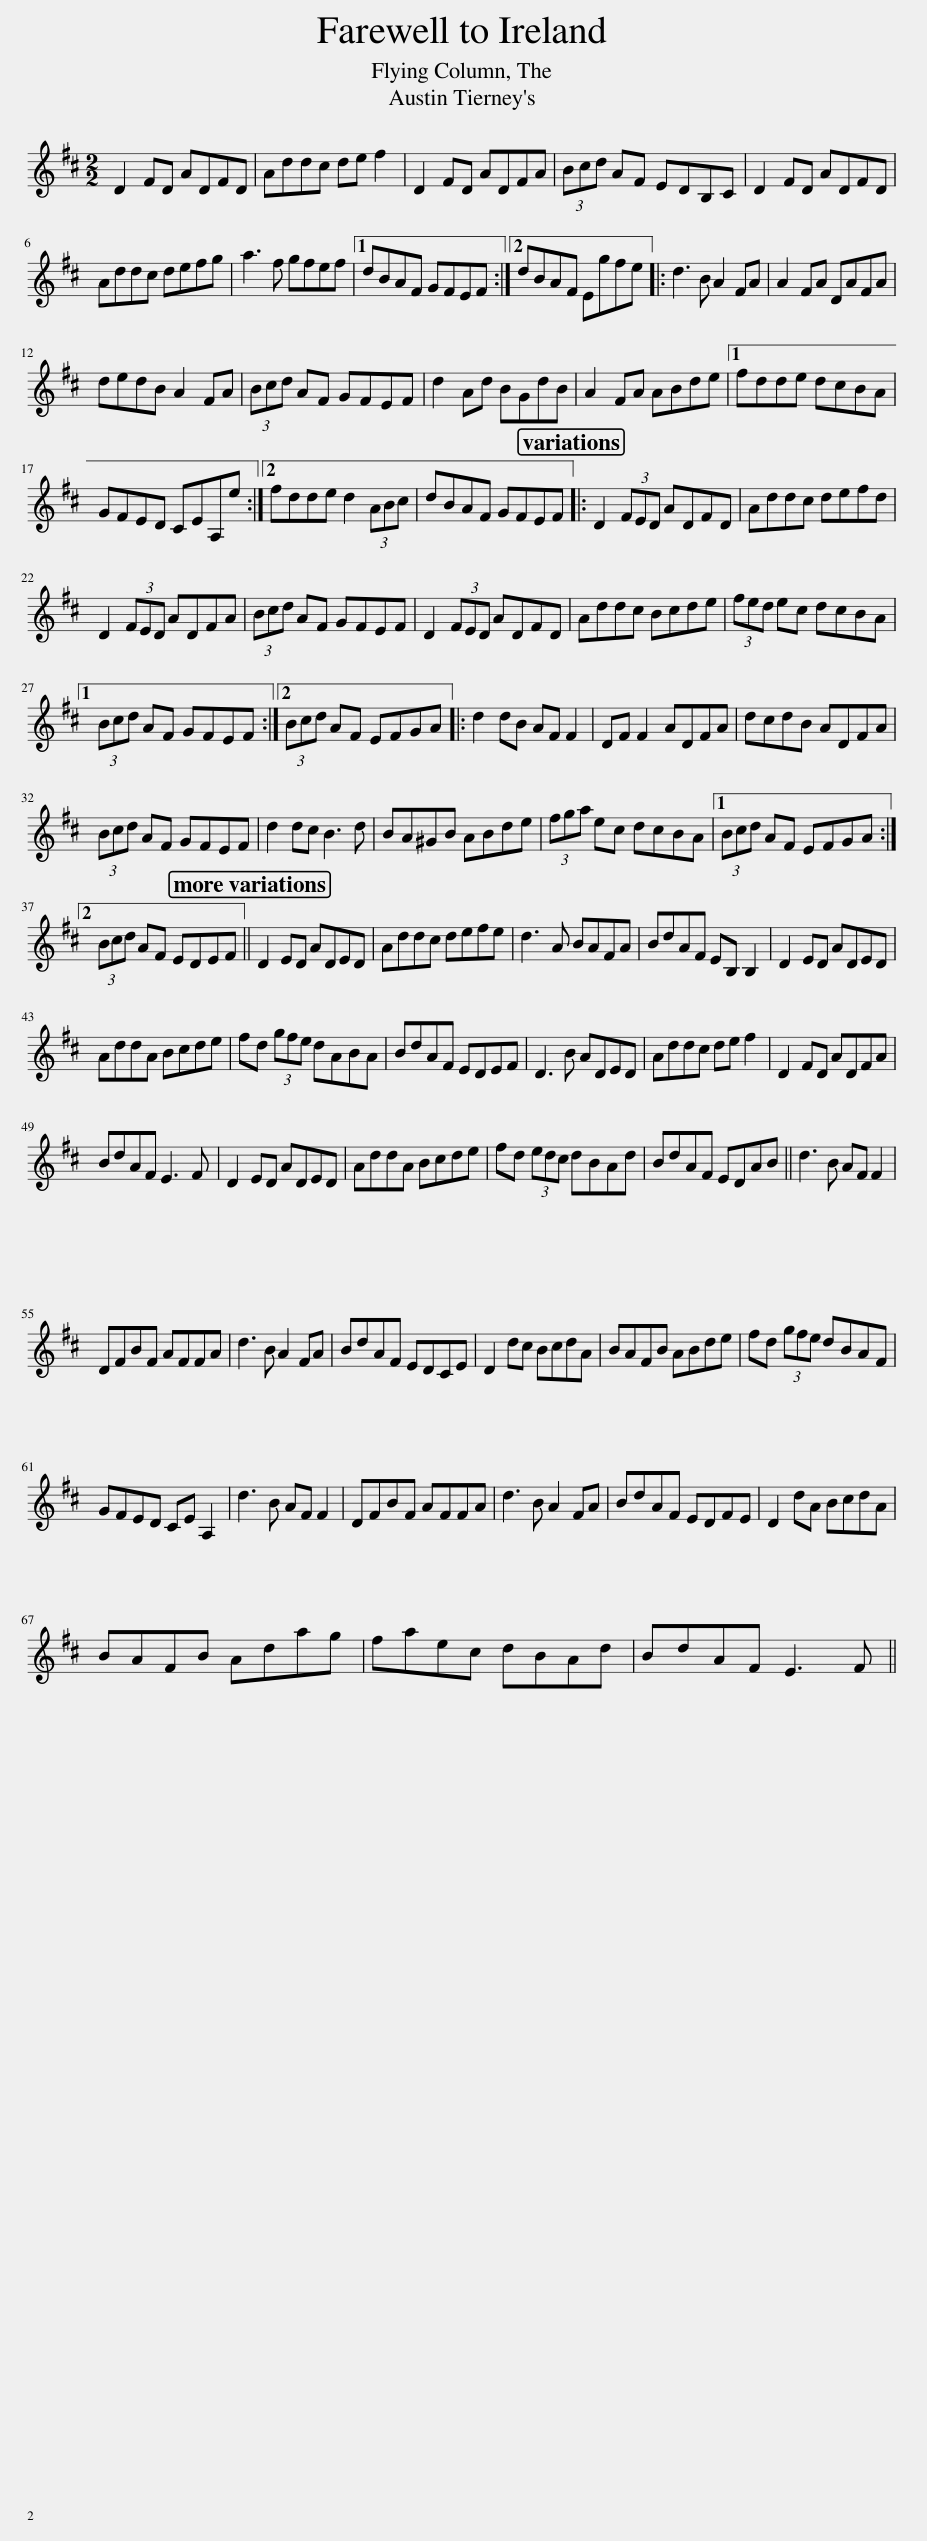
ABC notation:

X:1
L:1/8
M:2/2
I:linebreak $
K:D
V:1 treble
V:1
 D2 FD ADFD | Addc de f2 | D2 FD ADFA | (3Bcd AF EDB,C | D2 FD ADFD |$ %5
 Addc defg | a3 f gfef |1 dBAF GFEF :|2 dBAF Egfe |: d3 B A2 FA | %10
 A2 FA DAFA |$ dedB A2 FA | (3Bcd AF GFEF | d2 Ad BGdB | A2 FA ABde |1 %15
 fdde dcBA |$ GFED CEA,e :|2 fdde d2 (3ABc | dBAF GFEF |: D2 (3FED ADFD | %20
 Addc defd |$ D2 (3FED ADFA | (3Bcd AF GFEF | D2 (3FED ADFD | Addc Bcde | %25
 (3fed ec dcBA |1$ (3Bcd AF GFEF :|2 (3Bcd AF EFGA |: d2 dB AF F2 | DF F2 ADFA | %30
 dcdB ADFA |$ (3Bcd AF GFEF | d2 dc B3 d | BA^GB ABde | (3fga ec dcBA |1 %35
 (3Bcd AF EFGA :|2$ (3Bcd AF EDEF || D2 ED ADED | Addc defe | d3 A BAFA | %40
 BdAF EB, B,2 | D2 ED ADED |$ AddA Bcde | fd (3gfe dABA | BdAF EDEF | %45
 D3 B ADED | Addc de f2 | D2 FD ADFA |$ BdAF E3 F | D2 ED ADED | %50
 AddA Bcde | fd (3edc dBAd | BdAF EDAB || d3 B AF F2 |$ DFBF AFFA | %55
 d3 B A2 FA | BdAF EDCE | D2 dc BcdA | BAFB ABde | fd (3gfe dBAF |$ %60
 GFED CE A,2 | d3 B AF F2 | DFBF AFFA | d3 B A2 FA | BdAF EDFE | %65
 D2 dA BcdA |$ BAFB Adag | faec dBAd | BdAF E3 F || %69
